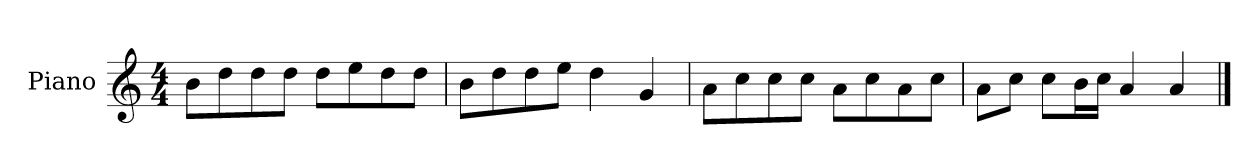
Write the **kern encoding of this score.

**kern
*part1
*staff1
*I"Piano
*I'P-no
*clefG2
*k[]
*M4/4
*MM90
=1
8b\L
8dd\
8dd\
8dd\J
8dd\L
8ee\
8dd\
8dd\J
=2
8b\L
8dd\
8dd\
8ee\J
4dd\
4g/
=3
8a\L
8cc\
8cc\
8cc\J
8a\L
8cc\
8a\
8cc\J
=4
8a\L
8cc\J
8cc\L
16b\L
16cc\JJ
4a/
4a/
==
*-
